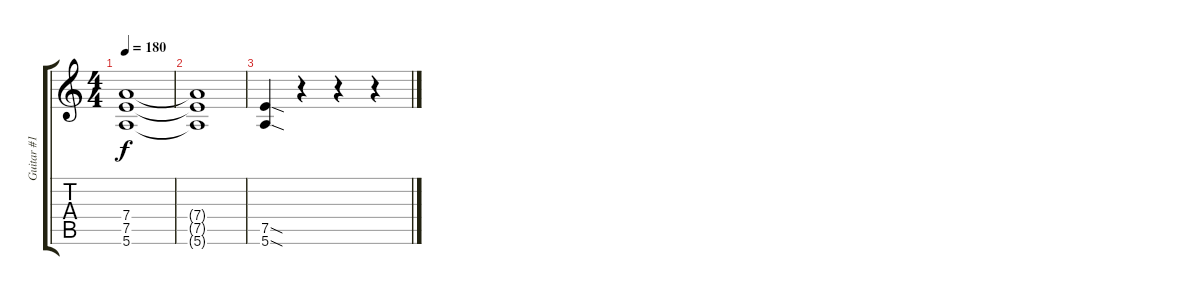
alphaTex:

\track ("Guitar #1" "Guitar #1") {instrument overdrivenguitar}
\staff {score tabs}
\tuning (E4 B3 G3 D3 A2 E2) {hide}
\ts (4 4)
\tempo 180
\clef g2
\ks c
(7.4 7.5 5.6).1{dy f} |
(7.4{t} 7.5{t} 5.6{t}).1 |
(7.5{sod} 5.6{sod}).4 r.4 r.4 r.4
